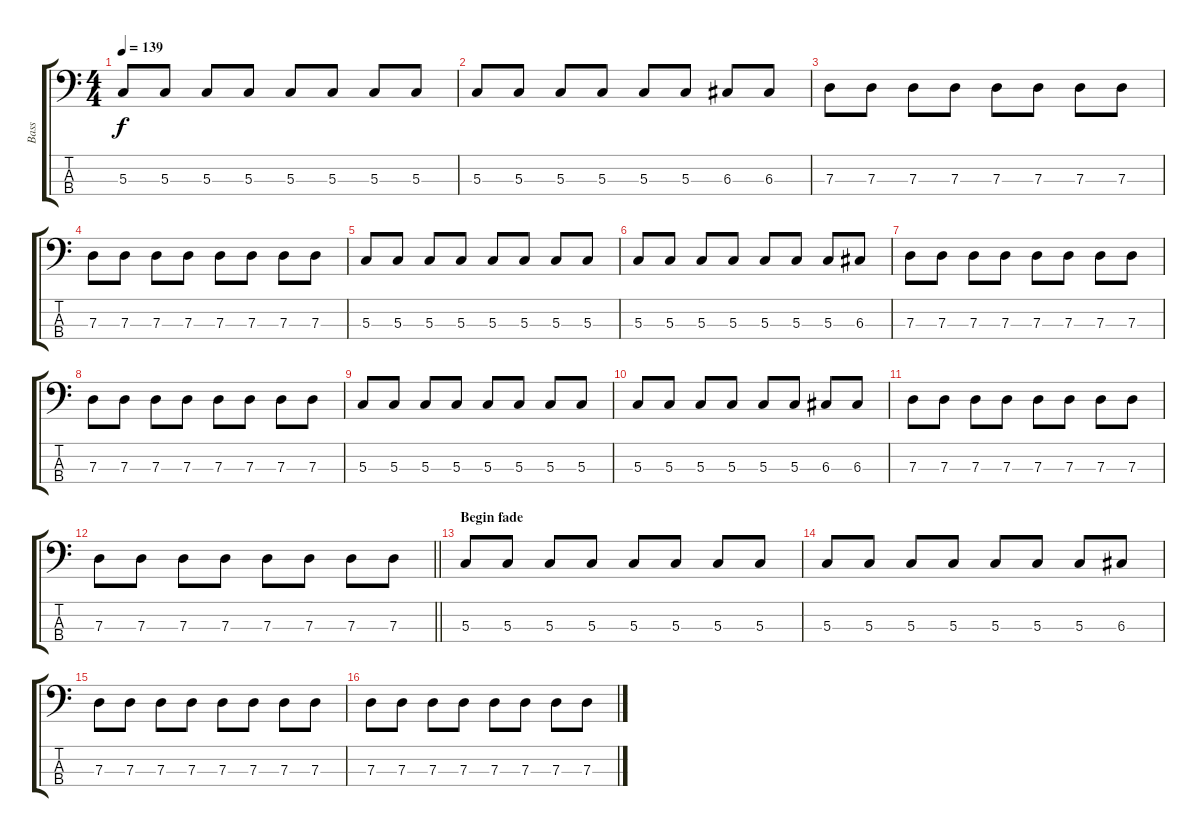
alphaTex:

\track ("Bass" "Bass") {instrument electricbassfinger}
\staff {score tabs}
\tuning (F2 C2 G1 D1) {hide}
\ts (4 4)
\tempo 139
\clef f4
\ks c
5.3.8{dy f} 5.3.8 5.3.8 5.3.8 5.3.8 5.3.8 5.3.8 5.3.8 |
5.3.8 5.3.8 5.3.8 5.3.8 5.3.8 5.3.8 6.3.8 6.3.8 |
7.3.8 7.3.8 7.3.8 7.3.8 7.3.8 7.3.8 7.3.8 7.3.8 |
7.3.8 7.3.8 7.3.8 7.3.8 7.3.8 7.3.8 7.3.8 7.3.8 |
5.3.8 5.3.8 5.3.8 5.3.8 5.3.8 5.3.8 5.3.8 5.3.8 |
5.3.8 5.3.8 5.3.8 5.3.8 5.3.8 5.3.8 5.3.8 6.3.8 |
7.3.8 7.3.8 7.3.8 7.3.8 7.3.8 7.3.8 7.3.8 7.3.8 |
7.3.8 7.3.8 7.3.8 7.3.8 7.3.8 7.3.8 7.3.8 7.3.8 |
5.3.8 5.3.8 5.3.8 5.3.8 5.3.8 5.3.8 5.3.8 5.3.8 |
5.3.8 5.3.8 5.3.8 5.3.8 5.3.8 5.3.8 6.3.8 6.3.8 |
7.3.8 7.3.8 7.3.8 7.3.8 7.3.8 7.3.8 7.3.8 7.3.8 |
\barLineRight lightlight
7.3.8 7.3.8 7.3.8 7.3.8 7.3.8 7.3.8 7.3.8 7.3.8 |
\section ("" "Begin fade")
5.3.8 5.3.8 5.3.8 5.3.8 5.3.8 5.3.8 5.3.8 5.3.8 |
5.3.8 5.3.8 5.3.8 5.3.8 5.3.8 5.3.8 5.3.8 6.3.8 |
7.3.8 7.3.8 7.3.8 7.3.8 7.3.8 7.3.8 7.3.8 7.3.8 |
7.3.8 7.3.8 7.3.8 7.3.8 7.3.8 7.3.8 7.3.8 7.3.8
